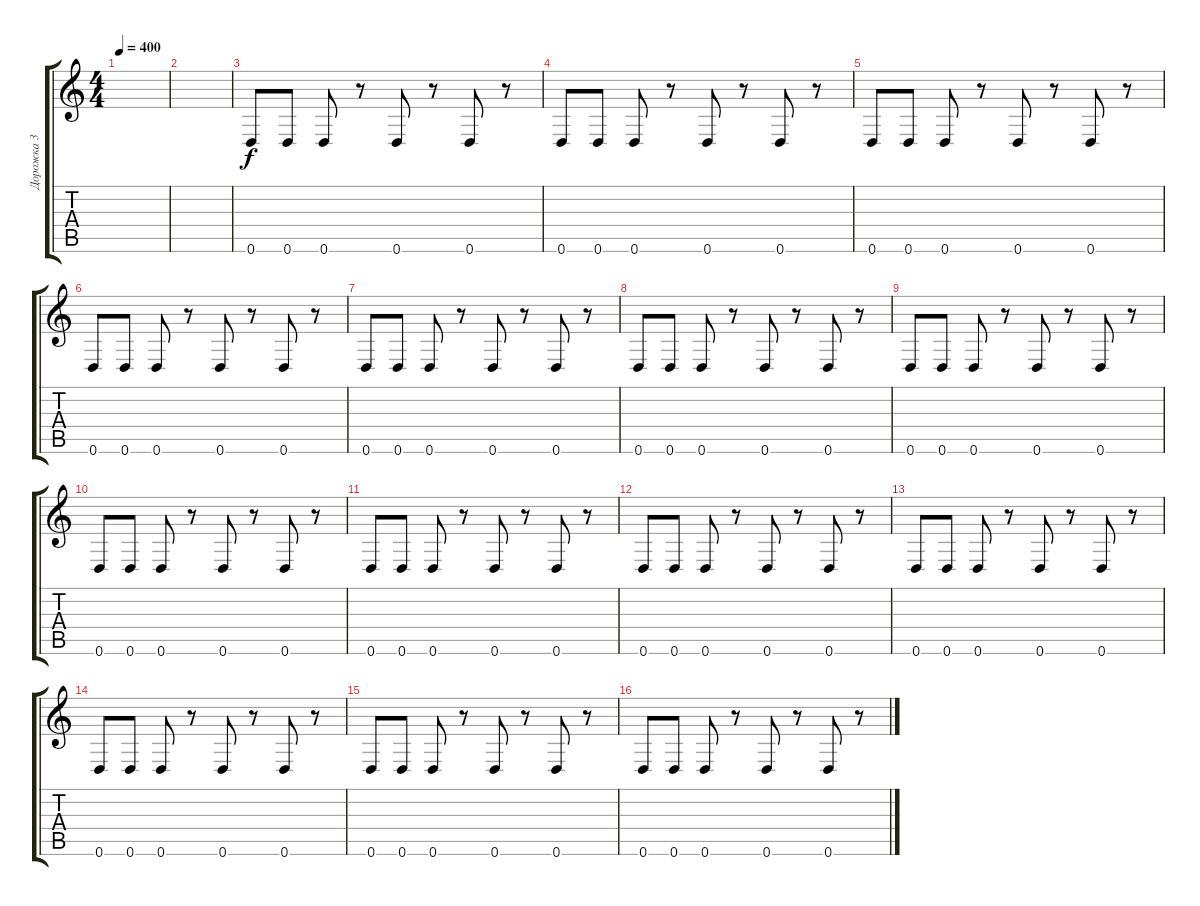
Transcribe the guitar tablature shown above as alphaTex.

\track ("Дорожка 3" "Дорожка 3") {instrument electricbassfinger}
\staff {score tabs}
\tuning (D4 A3 F3 C3 G2 D2) {hide}
\ts (4 4)
\tempo 400
\clef g2
\ks c
|
|
0.6.8 0.6.8 0.6.8 r.8 0.6.8 r.8 0.6.8 r.8 |
0.6.8 0.6.8 0.6.8 r.8 0.6.8 r.8 0.6.8 r.8 |
0.6.8 0.6.8 0.6.8 r.8 0.6.8 r.8 0.6.8 r.8 |
0.6.8 0.6.8 0.6.8 r.8 0.6.8 r.8 0.6.8 r.8 |
0.6.8 0.6.8 0.6.8 r.8 0.6.8 r.8 0.6.8 r.8 |
0.6.8 0.6.8 0.6.8 r.8 0.6.8 r.8 0.6.8 r.8 |
0.6.8 0.6.8 0.6.8 r.8 0.6.8 r.8 0.6.8 r.8 |
0.6.8 0.6.8 0.6.8 r.8 0.6.8 r.8 0.6.8 r.8 |
0.6.8 0.6.8 0.6.8 r.8 0.6.8 r.8 0.6.8 r.8 |
0.6.8 0.6.8 0.6.8 r.8 0.6.8 r.8 0.6.8 r.8 |
0.6.8 0.6.8 0.6.8 r.8 0.6.8 r.8 0.6.8 r.8 |
0.6.8 0.6.8 0.6.8 r.8 0.6.8 r.8 0.6.8 r.8 |
0.6.8 0.6.8 0.6.8 r.8 0.6.8 r.8 0.6.8 r.8 |
0.6.8 0.6.8 0.6.8 r.8 0.6.8 r.8 0.6.8 r.8
